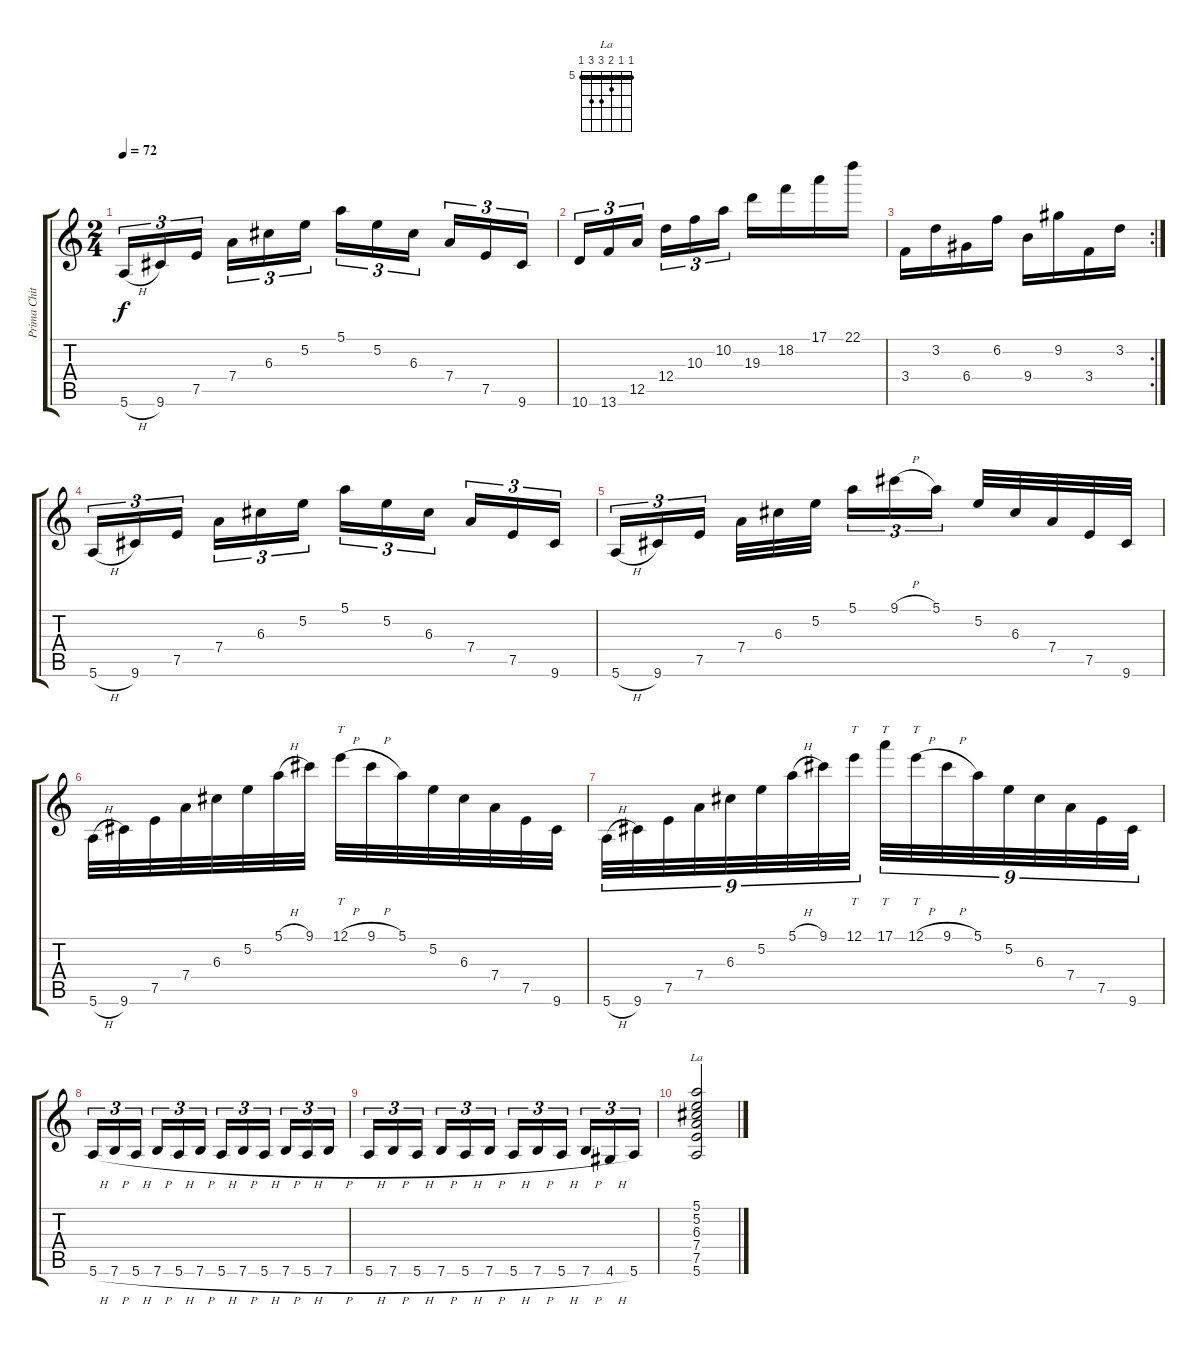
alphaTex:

\track ("Prima Chitarra" "Prima Chit") {instrument acousticguitarnylon}
\staff {score tabs}
\tuning (E4 B3 G3 D3 A2 E2) {hide}
\chord ("La" 5 5 6 7 7 5) {firstfret 5 barre 5}
\ts (2 4)
\tempo 72
\clef g2
\ks c
5.6{h}.16{tu (3 2) dy f} 9.6.16{tu (3 2)} 7.5.16{tu (3 2)} 7.4.16{tu (3 2)} 6.3.16{tu (3 2)} 5.2.16{tu (3 2)} 5.1.16{tu (3 2)} 5.2.16{tu (3 2)} 6.3.16{tu (3 2)} 7.4.16{tu (3 2)} 7.5.16{tu (3 2)} 9.6.16{tu (3 2)} |
10.6.16{tu (3 2)} 13.6.16{tu (3 2)} 12.5.16{tu (3 2)} 12.4.16{tu (3 2)} 10.3.16{tu (3 2)} 10.2.16{tu (3 2)} 19.3.16 18.2.16 17.1.16 22.1.16 |
\rc 2
3.4.16 3.2.16 6.4.16 6.2.16 9.4.16 9.2.16 3.4.16 3.2.16 |
5.6{h}.16{tu (3 2)} 9.6.16{tu (3 2)} 7.5.16{tu (3 2)} 7.4.16{tu (3 2)} 6.3.16{tu (3 2)} 5.2.16{tu (3 2)} 5.1.16{tu (3 2)} 5.2.16{tu (3 2)} 6.3.16{tu (3 2)} 7.4.16{tu (3 2)} 7.5.16{tu (3 2)} 9.6.16{tu (3 2)} |
5.6{h}.16{tu (3 2)} 9.6.16{tu (3 2)} 7.5.16{tu (3 2)} 7.4.32 6.3.32 5.2.32 5.1.16{tu (3 2)} 9.1{h}.16{tu (3 2)} 5.1.16{tu (3 2)} 5.2.32 6.3.32 7.4.32 7.5.32 9.6.32 |
5.6{h}.32 9.6.32 7.5.32 7.4.32 6.3.32 5.2.32 5.1{h}.32 9.1.32 12.1{h}.32{tt} 9.1{h}.32 5.1.32 5.2.32 6.3.32 7.4.32 7.5.32 9.6.32 |
5.6{h}.32{tu (9 8)} 9.6.32{tu (9 8)} 7.5.32{tu (9 8)} 7.4.32{tu (9 8)} 6.3.32{tu (9 8)} 5.2.32{tu (9 8)} 5.1{h}.32{tu (9 8)} 9.1.32{tu (9 8)} 12.1.32{tt tu (9 8)} 17.1.32{tt tu (9 8)} 12.1{h}.32{tt tu (9 8)} 9.1{h}.32{tu (9 8)} 5.1.32{tu (9 8)} 5.2.32{tu (9 8)} 6.3.32{tu (9 8)} 7.4.32{tu (9 8)} 7.5.32{tu (9 8)} 9.6.32{tu (9 8)} |
5.6{h}.16{tu (3 2)} 7.6{h}.16{tu (3 2)} 5.6{h}.16{tu (3 2)} 7.6{h}.16{tu (3 2)} 5.6{h}.16{tu (3 2)} 7.6{h}.16{tu (3 2)} 5.6{h}.16{tu (3 2)} 7.6{h}.16{tu (3 2)} 5.6{h}.16{tu (3 2)} 7.6{h}.16{tu (3 2)} 5.6{h}.16{tu (3 2)} 7.6{h}.16{tu (3 2)} |
5.6{h}.16{tu (3 2)} 7.6{h}.16{tu (3 2)} 5.6{h}.16{tu (3 2)} 7.6{h}.16{tu (3 2)} 5.6{h}.16{tu (3 2)} 7.6{h}.16{tu (3 2)} 5.6{h}.16{tu (3 2)} 7.6{h}.16{tu (3 2)} 5.6{h}.16{tu (3 2)} 7.6{h}.16{tu (3 2)} 4.6{h}.16{tu (3 2)} 5.6.16{tu (3 2)} |
(5.1 5.2 6.3 7.4 7.5 5.6).2{ch "La"}
